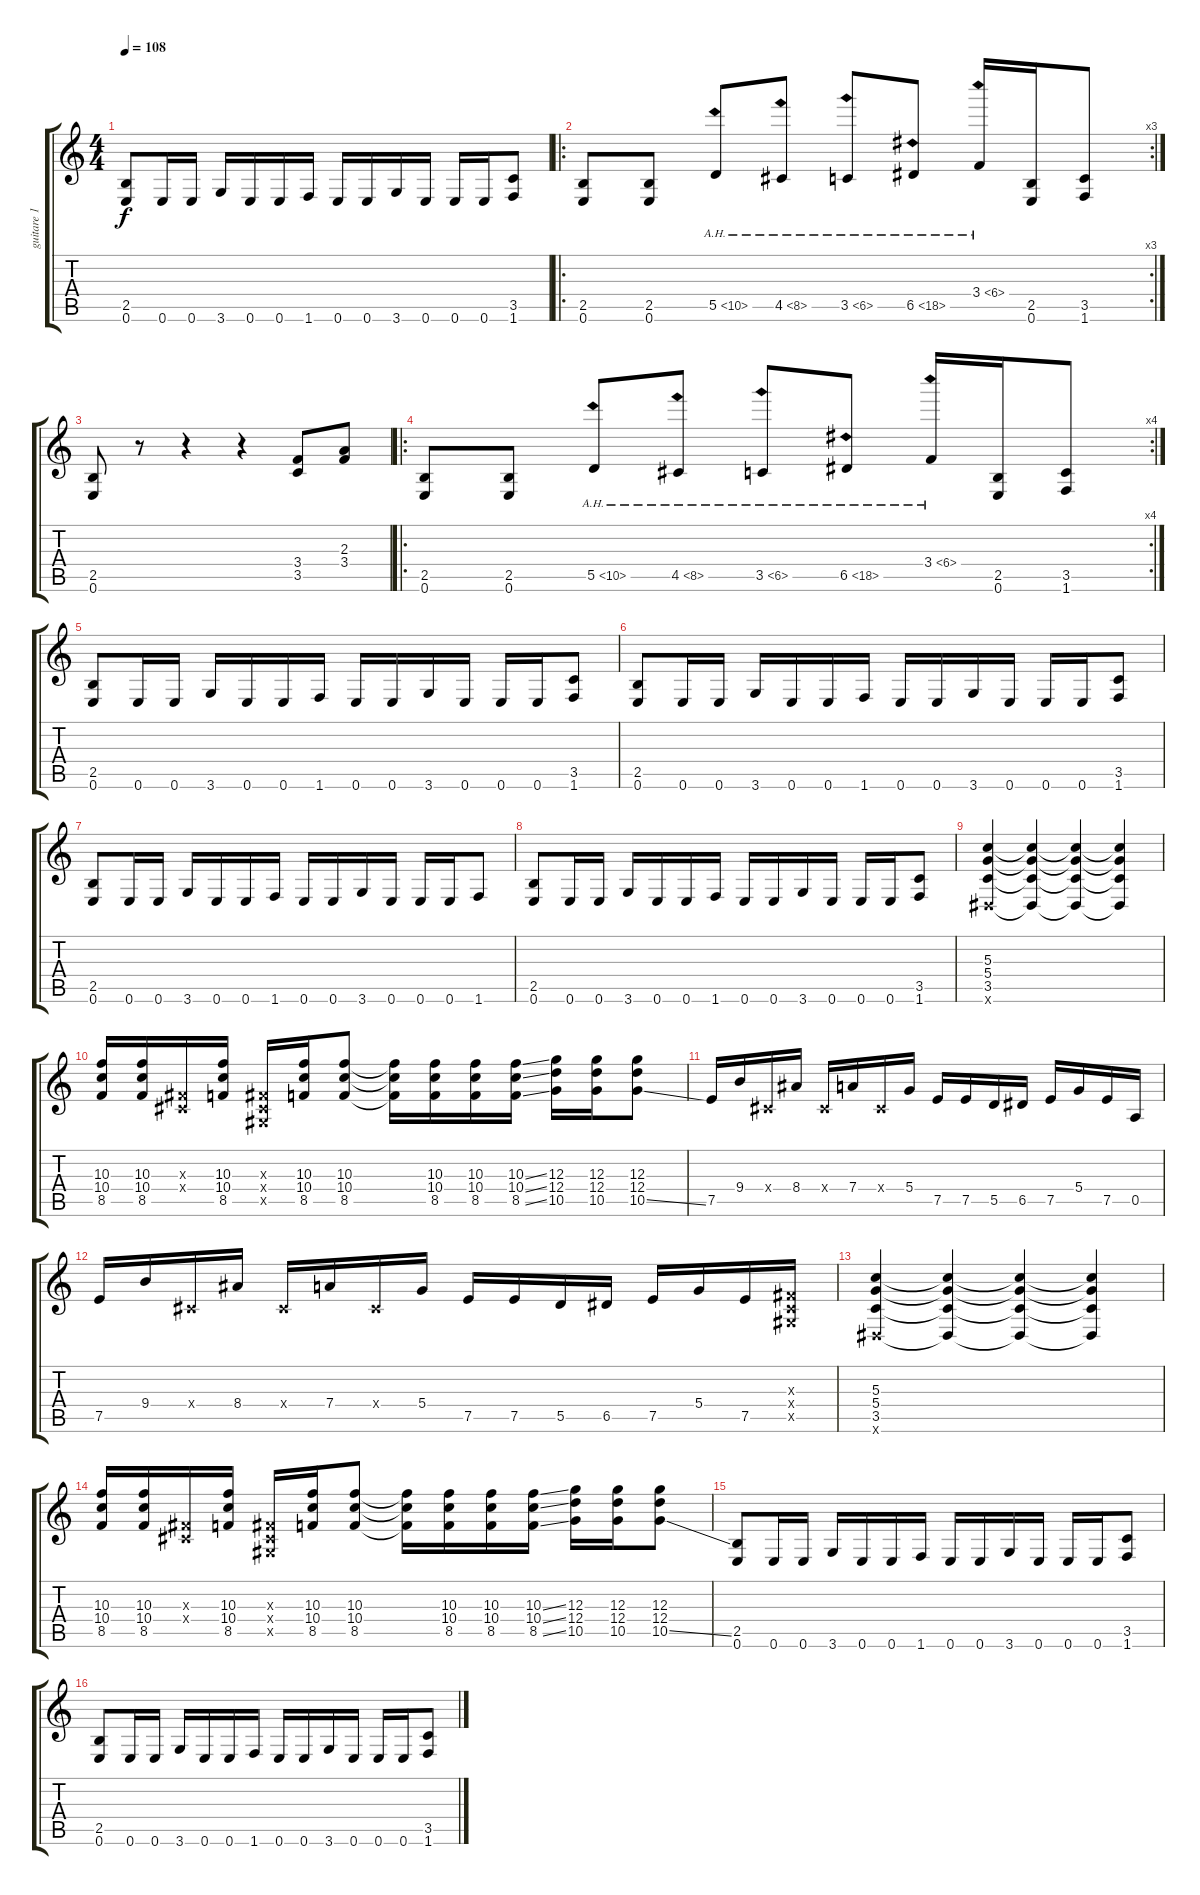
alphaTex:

\track ("guitare 1 (doublée) " "guitare 1 ") {instrument overdrivenguitar}
\staff {score tabs}
\tuning (E4 B3 G3 D3 A2 E2) {hide}
\ts (4 4)
\tempo 108
\clef g2
\ks c
(2.5 0.6).8{dy f} 0.6.16 0.6.16 3.6.16 0.6.16 0.6.16 1.6.16 0.6.16 0.6.16 3.6.16 0.6.16 0.6.16 0.6.16 (3.5 1.6).8 |
\ro
\rc 3
(2.5 0.6).8 (2.5 0.6).8 5.5{ah 5}.8 4.5{ah 4}.8 3.5{ah 3}.8 6.5{ah 12}.8 3.4{ah 3}.16 (2.5 0.6).16 (3.5 1.6).8 |
(2.5 0.6).8 r.8 r.4 r.4 (3.4 3.5).8 (2.3 3.4).8 |
\ro
\rc 4
(2.5 0.6).8 (2.5 0.6).8 5.5{ah 5}.8 4.5{ah 4}.8 3.5{ah 3}.8 6.5{ah 12}.8 3.4{ah 3}.16 (2.5 0.6).16 (3.5 1.6).8 |
(2.5 0.6).8 0.6.16 0.6.16 3.6.16 0.6.16 0.6.16 1.6.16 0.6.16 0.6.16 3.6.16 0.6.16 0.6.16 0.6.16 (3.5 1.6).8 |
(2.5 0.6).8 0.6.16 0.6.16 3.6.16 0.6.16 0.6.16 1.6.16 0.6.16 0.6.16 3.6.16 0.6.16 0.6.16 0.6.16 (3.5 1.6).8 |
(2.5 0.6).8 0.6.16 0.6.16 3.6.16 0.6.16 0.6.16 1.6.16 0.6.16 0.6.16 3.6.16 0.6.16 0.6.16 0.6.16 1.6.8 |
(2.5 0.6).8 0.6.16 0.6.16 3.6.16 0.6.16 0.6.16 1.6.16 0.6.16 0.6.16 3.6.16 0.6.16 0.6.16 0.6.16 (3.5 1.6).8 |
(5.3 5.4 3.5 -1.6{x}).4 (5.3{t} 5.4{t} 3.5{t} -1.6{t}).4 (5.3{t} 5.4{t} 3.5{t} -1.6{t}).4 (5.3{t} 5.4{t} 3.5{t} -1.6{t}).4 |
(10.3 10.4 8.5).16 (10.3 10.4 8.5).16 (-1.3{x} -1.4{x}).16 (10.3 10.4 8.5).16 (-1.3{x} -1.4{x} -1.5{x}).16 (10.3 10.4 8.5).16 (10.3 10.4 8.5).8 (10.3{t} 10.4{t} 8.5{t}).16 (10.3 10.4 8.5).16 (10.3 10.4 8.5).16 (10.3{ss} 10.4{ss} 8.5{ss}).16 (12.3 12.4 10.5).16 (12.3 12.4 10.5).16 (12.3 12.4 10.5{ss}).8 |
7.5.16 9.4.16 -1.4{x}.16 8.4.16 -1.4{x}.16 7.4.16 -1.4{x}.16 5.4.16 7.5.16 7.5.16 5.5.16 6.5.16 7.5.16 5.4.16 7.5.16 0.5.16 |
7.5.16 9.4.16 -1.4{x}.16 8.4.16 -1.4{x}.16 7.4.16 -1.4{x}.16 5.4.16 7.5.16 7.5.16 5.5.16 6.5.16 7.5.16 5.4.16 7.5.16 (-1.3{x} -1.4{x} -1.5{x}).16 |
(5.3 5.4 3.5 -1.6{x}).4 (5.3{t} 5.4{t} 3.5{t} -1.6{t}).4 (5.3{t} 5.4{t} 3.5{t} -1.6{t}).4 (5.3{t} 5.4{t} 3.5{t} -1.6{t}).4 |
(10.3 10.4 8.5).16 (10.3 10.4 8.5).16 (-1.3{x} -1.4{x}).16 (10.3 10.4 8.5).16 (-1.3{x} -1.4{x} -1.5{x}).16 (10.3 10.4 8.5).16 (10.3 10.4 8.5).8 (10.3{t} 10.4{t} 8.5{t}).16 (10.3 10.4 8.5).16 (10.3 10.4 8.5).16 (10.3{ss} 10.4{ss} 8.5{ss}).16 (12.3 12.4 10.5).16 (12.3 12.4 10.5).16 (12.3 12.4 10.5{ss}).8 |
(2.5 0.6).8 0.6.16 0.6.16 3.6.16 0.6.16 0.6.16 1.6.16 0.6.16 0.6.16 3.6.16 0.6.16 0.6.16 0.6.16 (3.5 1.6).8 |
(2.5 0.6).8 0.6.16 0.6.16 3.6.16 0.6.16 0.6.16 1.6.16 0.6.16 0.6.16 3.6.16 0.6.16 0.6.16 0.6.16 (3.5 1.6).8
